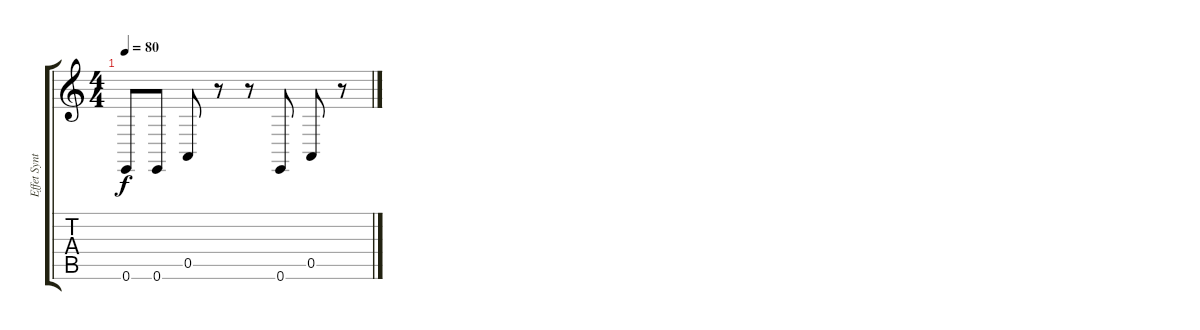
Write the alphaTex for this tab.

\track ("Effet Synth. Percu" "Effet Synt") {instrument synthdrum}
\staff {score tabs}
\tuning (E4 B3 G3 D3 A2 E2) {hide}
\ts (4 4)
\tempo 80
\clef g2
\ks c
0.6.8{dy f} 0.6.8 0.5.8 r.8 r.8 0.6.8 0.5.8 r.8
